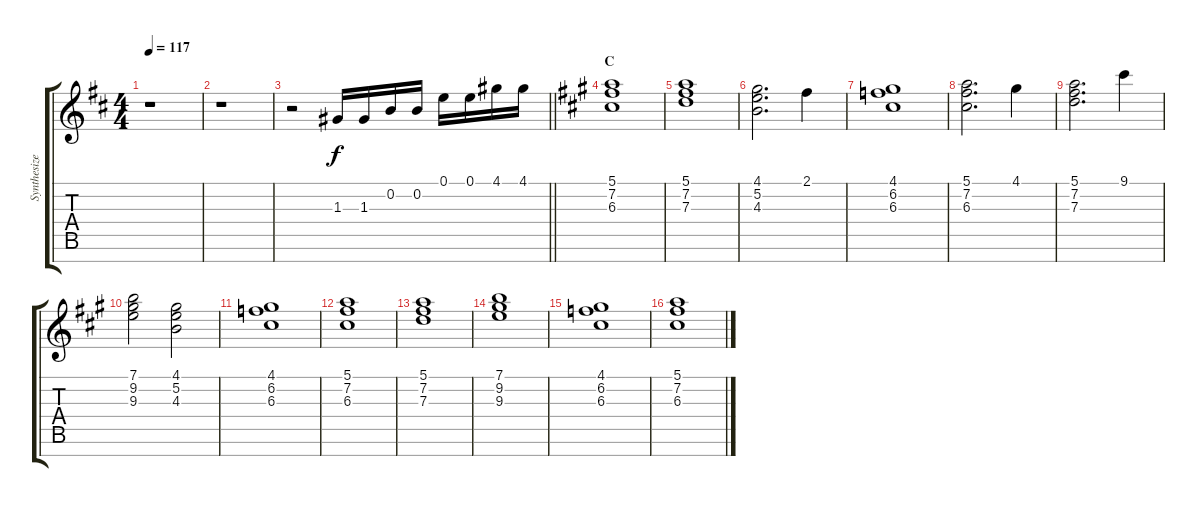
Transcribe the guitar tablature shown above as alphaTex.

\track ("Synthesizer" "Synthesize") {instrument lead2sawtooth}
\staff {score tabs}
\tuning (E5 B4 G4 D4 A3 E3 B2) {hide}
\ts (4 4)
\tempo 117
\clef g2
\ks d
r.1{dy f} |
r.1 |
\barLineRight lightlight
r.2 1.3.16 1.3.16 0.2.16 0.2.16 0.1.16 0.1.16 4.1.16 4.1.16 |
\section ("" "C")
\ks a
(5.1 7.2 6.3).1 |
(5.1 7.2 7.3).1 |
(4.1 5.2 4.3).2{d} 2.1.4 |
(4.1 6.2 6.3).1 |
(5.1 7.2 6.3).2{d} 4.1.4 |
(5.1 7.2 7.3).2{d} 9.1.4 |
(7.1 9.2 9.3).2 (4.1 5.2 4.3).2 |
(4.1 6.2 6.3).1 |
(5.1 7.2 6.3).1 |
(5.1 7.2 7.3).1 |
(7.1 9.2 9.3).1 |
(4.1 6.2 6.3).1 |
(5.1 7.2 6.3).1
